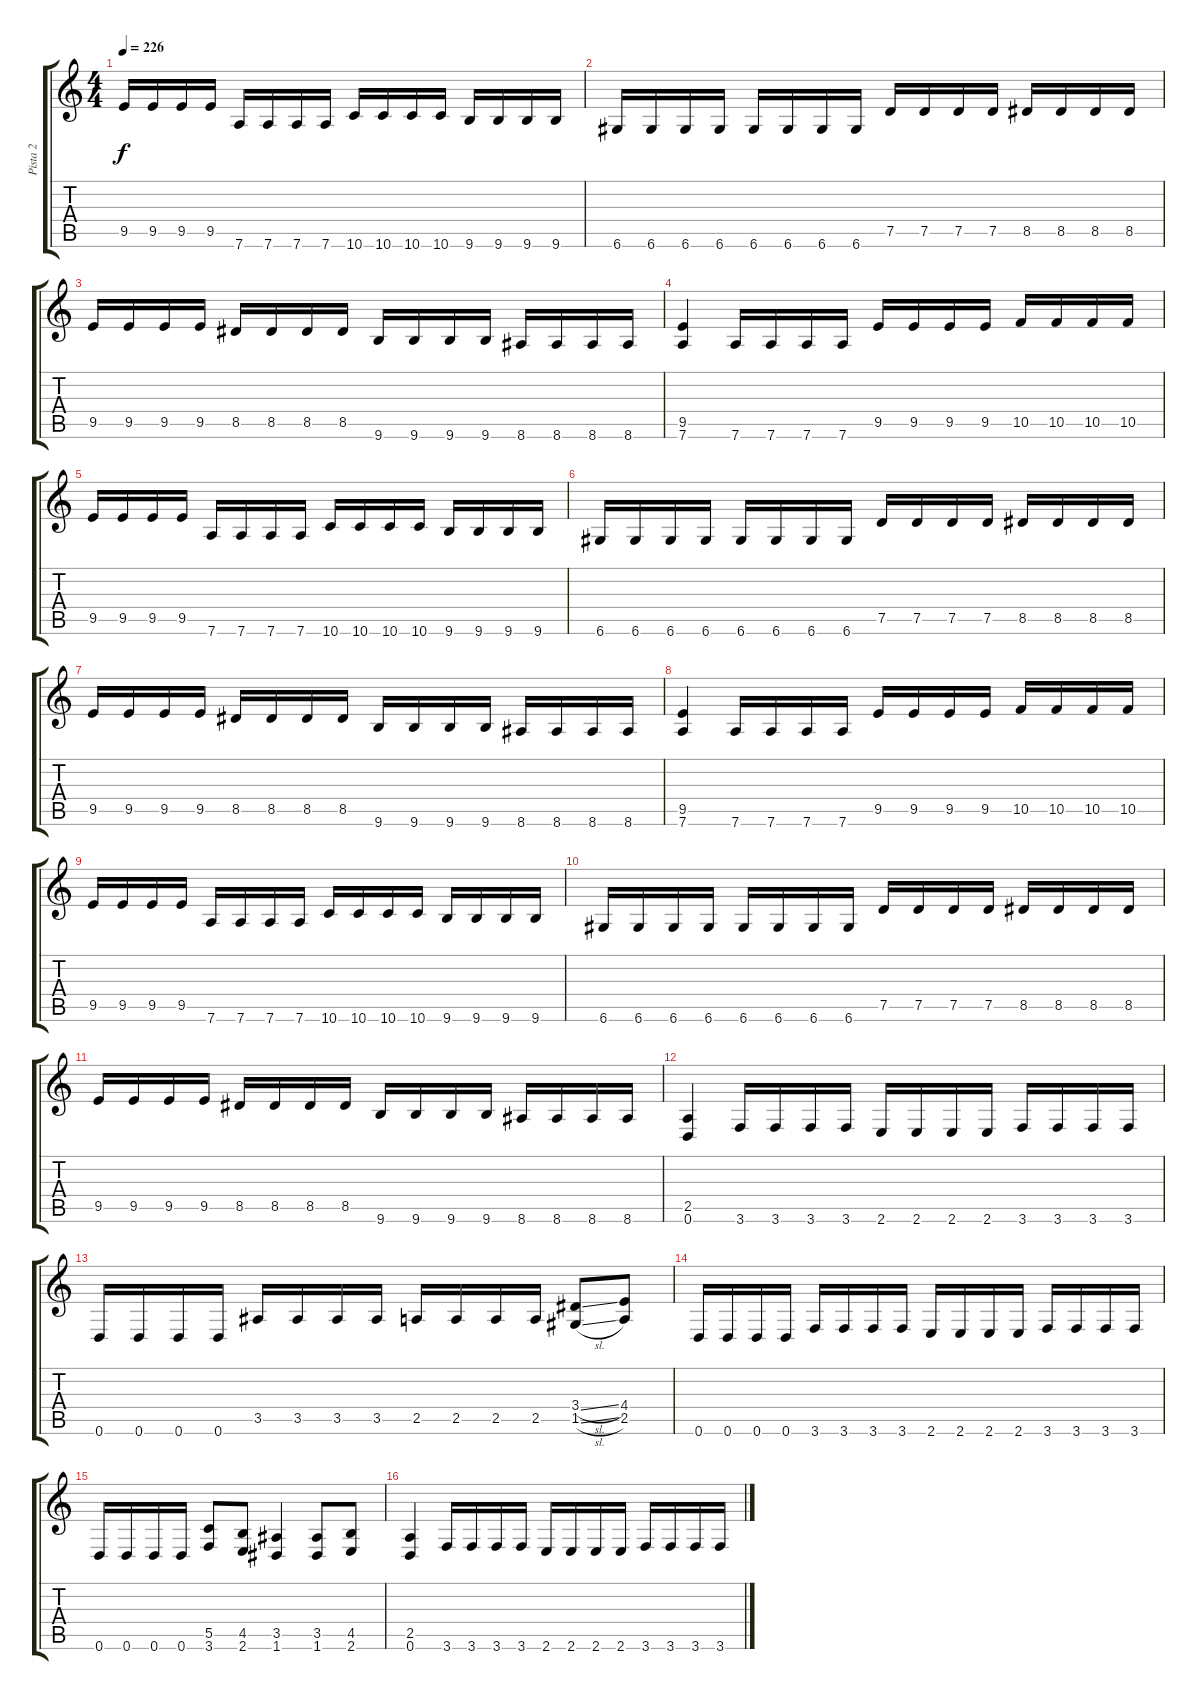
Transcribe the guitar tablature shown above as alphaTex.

\track ("Pista 2" "Pista 2") {instrument overdrivenguitar}
\staff {score tabs}
\tuning (D4 A3 F3 C3 G2 D2) {hide}
\ts (4 4)
\tempo 226
\clef g2
\ks c
9.5.16{dy f} 9.5.16 9.5.16 9.5.16 7.6.16 7.6.16 7.6.16 7.6.16 10.6.16 10.6.16 10.6.16 10.6.16 9.6.16 9.6.16 9.6.16 9.6.16 |
6.6.16 6.6.16 6.6.16 6.6.16 6.6.16 6.6.16 6.6.16 6.6.16 7.5.16 7.5.16 7.5.16 7.5.16 8.5.16 8.5.16 8.5.16 8.5.16 |
9.5.16 9.5.16 9.5.16 9.5.16 8.5.16 8.5.16 8.5.16 8.5.16 9.6.16 9.6.16 9.6.16 9.6.16 8.6.16 8.6.16 8.6.16 8.6.16 |
(9.5 7.6).4 7.6.16 7.6.16 7.6.16 7.6.16 9.5.16 9.5.16 9.5.16 9.5.16 10.5.16 10.5.16 10.5.16 10.5.16 |
9.5.16 9.5.16 9.5.16 9.5.16 7.6.16 7.6.16 7.6.16 7.6.16 10.6.16 10.6.16 10.6.16 10.6.16 9.6.16 9.6.16 9.6.16 9.6.16 |
6.6.16 6.6.16 6.6.16 6.6.16 6.6.16 6.6.16 6.6.16 6.6.16 7.5.16 7.5.16 7.5.16 7.5.16 8.5.16 8.5.16 8.5.16 8.5.16 |
9.5.16 9.5.16 9.5.16 9.5.16 8.5.16 8.5.16 8.5.16 8.5.16 9.6.16 9.6.16 9.6.16 9.6.16 8.6.16 8.6.16 8.6.16 8.6.16 |
(9.5 7.6).4 7.6.16 7.6.16 7.6.16 7.6.16 9.5.16 9.5.16 9.5.16 9.5.16 10.5.16 10.5.16 10.5.16 10.5.16 |
9.5.16 9.5.16 9.5.16 9.5.16 7.6.16 7.6.16 7.6.16 7.6.16 10.6.16 10.6.16 10.6.16 10.6.16 9.6.16 9.6.16 9.6.16 9.6.16 |
6.6.16 6.6.16 6.6.16 6.6.16 6.6.16 6.6.16 6.6.16 6.6.16 7.5.16 7.5.16 7.5.16 7.5.16 8.5.16 8.5.16 8.5.16 8.5.16 |
9.5.16 9.5.16 9.5.16 9.5.16 8.5.16 8.5.16 8.5.16 8.5.16 9.6.16 9.6.16 9.6.16 9.6.16 8.6.16 8.6.16 8.6.16 8.6.16 |
(2.5 0.6).4 3.6.16 3.6.16 3.6.16 3.6.16 2.6.16 2.6.16 2.6.16 2.6.16 3.6.16 3.6.16 3.6.16 3.6.16 |
0.6.16 0.6.16 0.6.16 0.6.16 3.5.16 3.5.16 3.5.16 3.5.16 2.5.16 2.5.16 2.5.16 2.5.16 (3.4{sl} 1.5{sl}).8 (4.4 2.5).8 |
0.6.16 0.6.16 0.6.16 0.6.16 3.6.16 3.6.16 3.6.16 3.6.16 2.6.16 2.6.16 2.6.16 2.6.16 3.6.16 3.6.16 3.6.16 3.6.16 |
0.6.16 0.6.16 0.6.16 0.6.16 (5.5 3.6).8 (4.5 2.6).8 (3.5 1.6).4 (3.5 1.6).8 (4.5 2.6).8 |
(2.5 0.6).4 3.6.16 3.6.16 3.6.16 3.6.16 2.6.16 2.6.16 2.6.16 2.6.16 3.6.16 3.6.16 3.6.16 3.6.16
